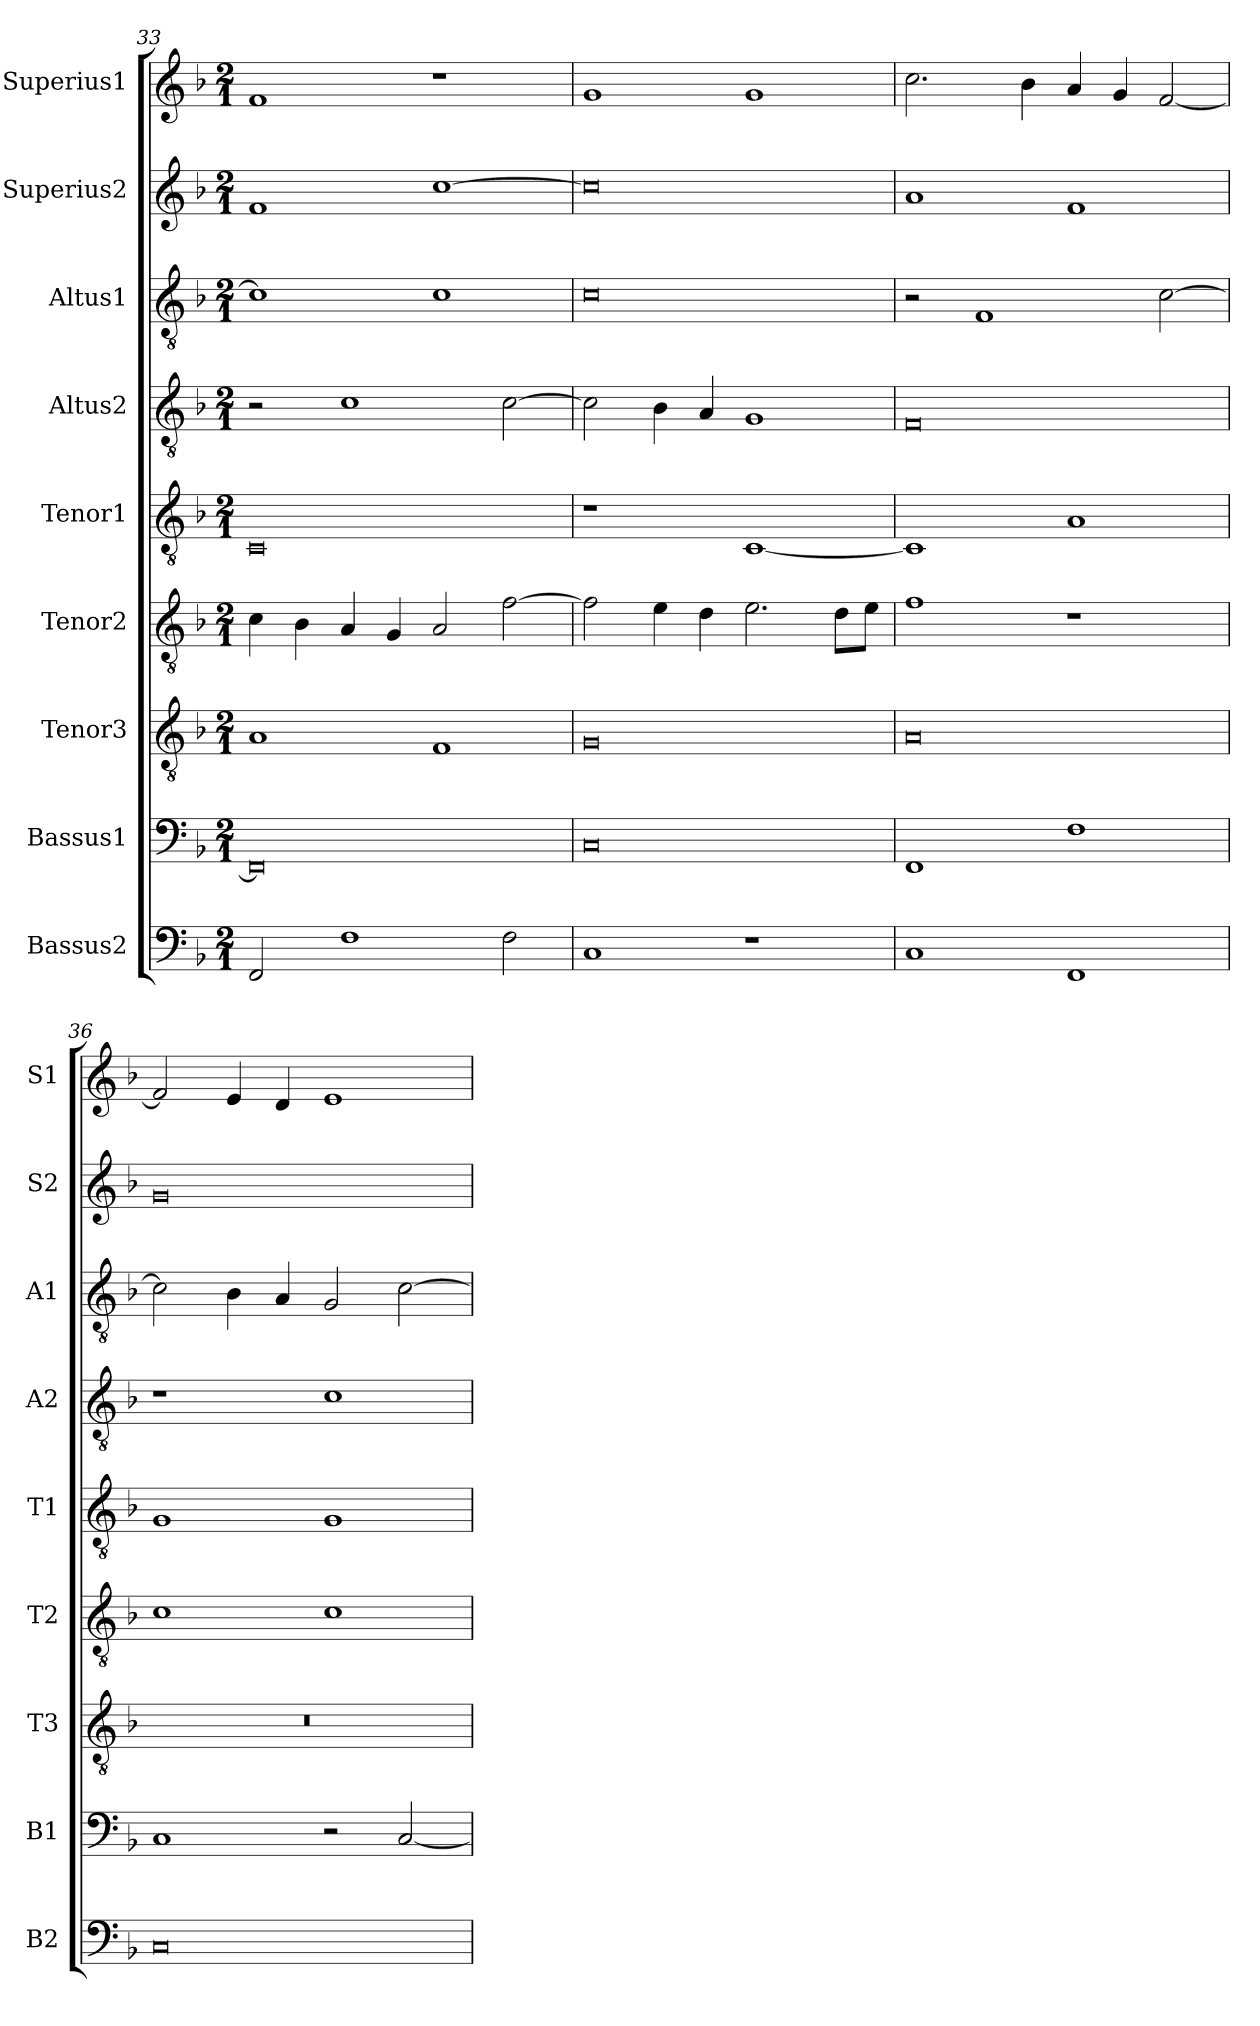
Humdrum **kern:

**kern	**kern	**kern	**kern	**kern	**kern	**kern	**kern	**kern
*part9	*part8	*part7	*part6	*part5	*part4	*part3	*part2	*part1
*staff9	*staff8	*staff7	*staff6	*staff5	*staff4	*staff3	*staff2	*staff1
*I"Bassus2	*I"Bassus1	*I"Tenor3	*I"Tenor2	*I"Tenor1	*I"Altus2	*I"Altus1	*I"Superius2	*I"Superius1
*I'B2	*I'B1	*I'T3	*I'T2	*I'T1	*I'A2	*I'A1	*I'S2	*I'S1
*clefF4	*clefF4	*clefGv2	*clefGv2	*clefGv2	*clefGv2	*clefGv2	*clefG2	*clefG2
*k[b-]	*k[b-]	*k[b-]	*k[b-]	*k[b-]	*k[b-]	*k[b-]	*k[b-]	*k[b-]
*d:	*d:	*d:	*d:	*d:	*d:	*d:	*d:	*d:
*M2/1	*M2/1	*M2/1	*M2/1	*M2/1	*M2/1	*M2/1	*M2/1	*M2/1
=33	=33	=33	=33	=33	=33	=33	=33	=33
2FF	0FF]	1A	4c	0C	2r	1c]	1f	1f
.	.	.	4B-	.	.	.	.	.
1F	.	.	4A	.	1c	.	.	.
.	.	.	4G	.	.	.	.	.
.	.	1F	2A	.	.	1c	[1cc	1r
2F	.	.	[2f	.	[2c	.	.	.
=34	=34	=34	=34	=34	=34	=34	=34	=34
1C	0C	0G	2f]	1r	2c]	0c	0cc]	1g
.	.	.	4e	.	4B-	.	.	.
.	.	.	4d	.	4A	.	.	.
1r	.	.	2.e	[1C	1G	.	.	1g
.	.	.	8dL	.	.	.	.	.
.	.	.	8eJ	.	.	.	.	.
=35	=35	=35	=35	=35	=35	=35	=35	=35
1C	1FF	0A	1f	1C]	0F	2r	1a	2.cc
.	.	.	.	.	.	1F	.	.
.	.	.	.	.	.	.	.	4b-
1FF	1F	.	1r	1A	.	.	1f	4a
.	.	.	.	.	.	.	.	4g
.	.	.	.	.	.	[2c	.	[2f
=36	=36	=36	=36	=36	=36	=36	=36	=36
0C	1C	0r	1c	1G	1r	2c]	0g	2f]
.	.	.	.	.	.	4B-	.	4e
.	.	.	.	.	.	4A	.	4d
.	2r	.	1c	1G	1c	2G	.	1e
.	[2C	.	.	.	.	[2c	.	.
=	=	=	=	=	=	=	=	=
*-	*-	*-	*-	*-	*-	*-	*-	*-
